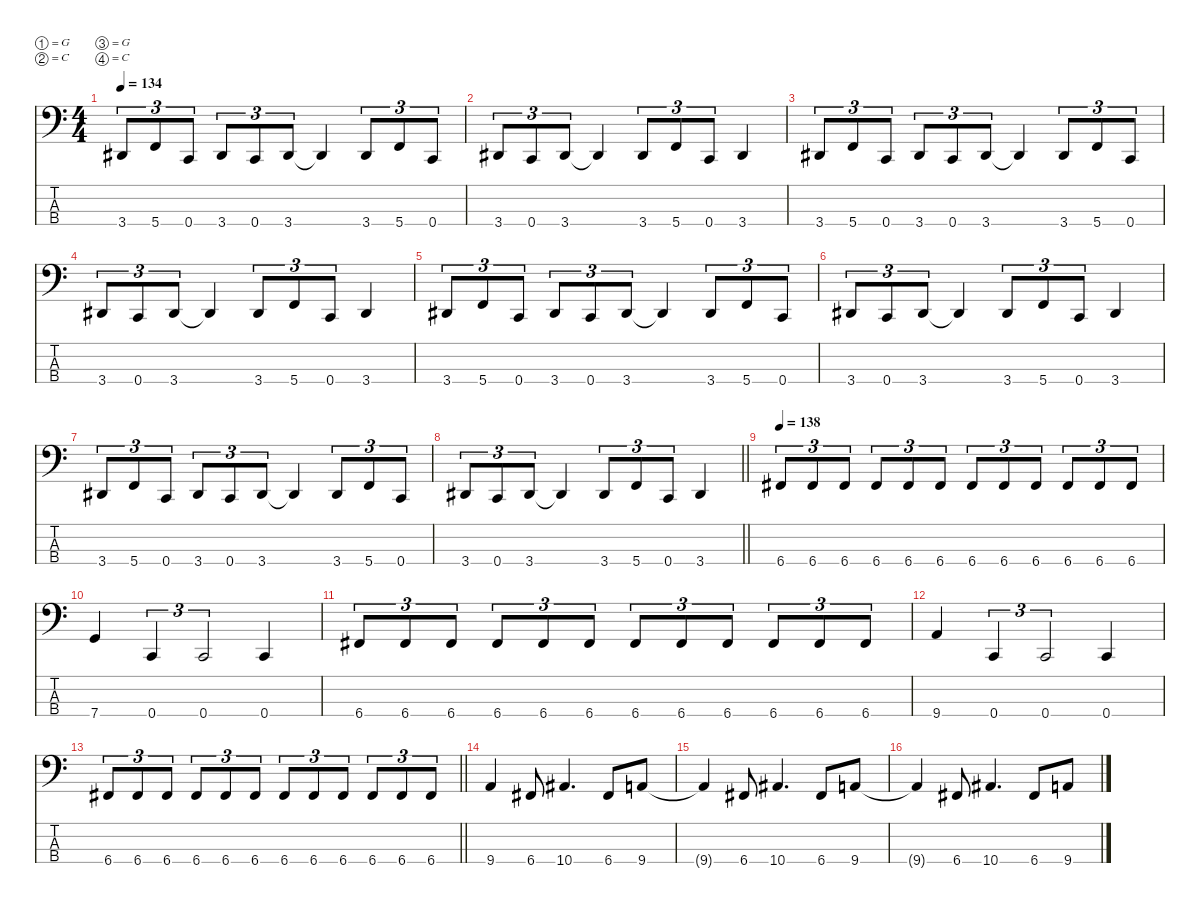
\defaultSystemsLayout 4
\hideDynamics
\bracketExtendMode nobrackets
\singleTrackTrackNamePolicy hidden
\multiTrackTrackNamePolicy hidden
\otherSystemsTrackNameOrientation horizontal
\track ("Craig McFarland" "el.bs.") {defaultSystemsLayout 8 instrument electricbasspick}
\staff {score tabs}
\tuning (G2 C2 G1 C1)
\ts (4 4)
\tempo 134
\clef f4
\ks c
3.4{acc #}.8{tu (3 2) dy f beam Up} 5.4.8{tu (3 2) beam Up} 0.4.8{tu (3 2) beam Up} 3.4{acc #}.8{tu (3 2) beam Up} 0.4.8{tu (3 2) beam Up} 3.4{acc #}.8{tu (3 2) beam Up} 3.4{t acc #}.4{beam Up} 3.4{acc #}.8{tu (3 2) beam Up} 5.4.8{tu (3 2) beam Up} 0.4.8{tu (3 2) beam Up} |
3.4{acc #}.8{tu (3 2) beam Up} 0.4.8{tu (3 2) beam Up} 3.4{acc #}.8{tu (3 2) beam Up} 3.4{t acc #}.4{beam Up} 3.4{acc #}.8{tu (3 2) beam Up} 5.4.8{tu (3 2) beam Up} 0.4.8{tu (3 2) beam Up} 3.4{acc #}.4{beam Up} |
3.4{acc #}.8{tu (3 2) beam Up} 5.4.8{tu (3 2) beam Up} 0.4.8{tu (3 2) beam Up} 3.4{acc #}.8{tu (3 2) beam Up} 0.4.8{tu (3 2) beam Up} 3.4{acc #}.8{tu (3 2) beam Up} 3.4{t acc #}.4{beam Up} 3.4{acc #}.8{tu (3 2) beam Up} 5.4.8{tu (3 2) beam Up} 0.4.8{tu (3 2) beam Up} |
3.4{acc #}.8{tu (3 2) beam Up} 0.4.8{tu (3 2) beam Up} 3.4{acc #}.8{tu (3 2) beam Up} 3.4{t acc #}.4{beam Up} 3.4{acc #}.8{tu (3 2) beam Up} 5.4.8{tu (3 2) beam Up} 0.4.8{tu (3 2) beam Up} 3.4{acc #}.4{beam Up} |
3.4{acc #}.8{tu (3 2) beam Up} 5.4.8{tu (3 2) beam Up} 0.4.8{tu (3 2) beam Up} 3.4{acc #}.8{tu (3 2) beam Up} 0.4.8{tu (3 2) beam Up} 3.4{acc #}.8{tu (3 2) beam Up} 3.4{t acc #}.4{beam Up} 3.4{acc #}.8{tu (3 2) beam Up} 5.4.8{tu (3 2) beam Up} 0.4.8{tu (3 2) beam Up} |
3.4{acc #}.8{tu (3 2) beam Up} 0.4.8{tu (3 2) beam Up} 3.4{acc #}.8{tu (3 2) beam Up} 3.4{t acc #}.4{beam Up} 3.4{acc #}.8{tu (3 2) beam Up} 5.4.8{tu (3 2) beam Up} 0.4.8{tu (3 2) beam Up} 3.4{acc #}.4{beam Up} |
3.4{acc #}.8{tu (3 2) beam Up} 5.4.8{tu (3 2) beam Up} 0.4.8{tu (3 2) beam Up} 3.4{acc #}.8{tu (3 2) beam Up} 0.4.8{tu (3 2) beam Up} 3.4{acc #}.8{tu (3 2) beam Up} 3.4{t acc #}.4{beam Up} 3.4{acc #}.8{tu (3 2) beam Up} 5.4.8{tu (3 2) beam Up} 0.4.8{tu (3 2) beam Up} |
\barLineRight lightlight
3.4{acc #}.8{tu (3 2) beam Up} 0.4.8{tu (3 2) beam Up} 3.4{acc #}.8{tu (3 2) beam Up} 3.4{t acc #}.4{beam Up} 3.4{acc #}.8{tu (3 2) beam Up} 5.4.8{tu (3 2) beam Up} 0.4.8{tu (3 2) beam Up} 3.4{acc #}.4{beam Up} |
\tempo 138
6.4{acc #}.8{tu (3 2) beam Up} 6.4{acc #}.8{tu (3 2) beam Up} 6.4{acc #}.8{tu (3 2) beam Up} 6.4{acc #}.8{tu (3 2) beam Up} 6.4{acc #}.8{tu (3 2) beam Up} 6.4{acc #}.8{tu (3 2) beam Up} 6.4{acc #}.8{tu (3 2) beam Up} 6.4{acc #}.8{tu (3 2) beam Up} 6.4{acc #}.8{tu (3 2) beam Up} 6.4{acc #}.8{tu (3 2) beam Up} 6.4{acc #}.8{tu (3 2) beam Up} 6.4{acc #}.8{tu (3 2) beam Up} |
7.4.4{beam Up} 0.4.4{tu (3 2) beam Up} 0.4.2{tu (3 2) beam Up} 0.4.4{beam Up} |
6.4{acc #}.8{tu (3 2) beam Up} 6.4{acc #}.8{tu (3 2) beam Up} 6.4{acc #}.8{tu (3 2) beam Up} 6.4{acc #}.8{tu (3 2) beam Up} 6.4{acc #}.8{tu (3 2) beam Up} 6.4{acc #}.8{tu (3 2) beam Up} 6.4{acc #}.8{tu (3 2) beam Up} 6.4{acc #}.8{tu (3 2) beam Up} 6.4{acc #}.8{tu (3 2) beam Up} 6.4{acc #}.8{tu (3 2) beam Up} 6.4{acc #}.8{tu (3 2) beam Up} 6.4{acc #}.8{tu (3 2) beam Up} |
9.4.4{beam Up} 0.4.4{tu (3 2) beam Up} 0.4.2{tu (3 2) beam Up} 0.4.4{beam Up} |
\barLineRight lightlight
6.4{acc #}.8{tu (3 2) beam Up} 6.4{acc #}.8{tu (3 2) beam Up} 6.4{acc #}.8{tu (3 2) beam Up} 6.4{acc #}.8{tu (3 2) beam Up} 6.4{acc #}.8{tu (3 2) beam Up} 6.4{acc #}.8{tu (3 2) beam Up} 6.4{acc #}.8{tu (3 2) beam Up} 6.4{acc #}.8{tu (3 2) beam Up} 6.4{acc #}.8{tu (3 2) beam Up} 6.4{acc #}.8{tu (3 2) beam Up} 6.4{acc #}.8{tu (3 2) beam Up} 6.4{acc #}.8{tu (3 2) beam Up} |
9.4.4{beam Up} 6.4{acc #}.8{beam Up} 10.4{acc #}.4{d beam Up} 6.4{acc #}.8{beam Up} 9.4.8{beam Up} |
9.4{t}.4{beam Up} 6.4{acc #}.8{beam Up} 10.4{acc #}.4{d beam Up} 6.4{acc #}.8{beam Up} 9.4.8{beam Up} |
9.4{t}.4{beam Up} 6.4{acc #}.8{beam Up} 10.4{acc #}.4{d beam Up} 6.4{acc #}.8{beam Up} 9.4.8{beam Up}
